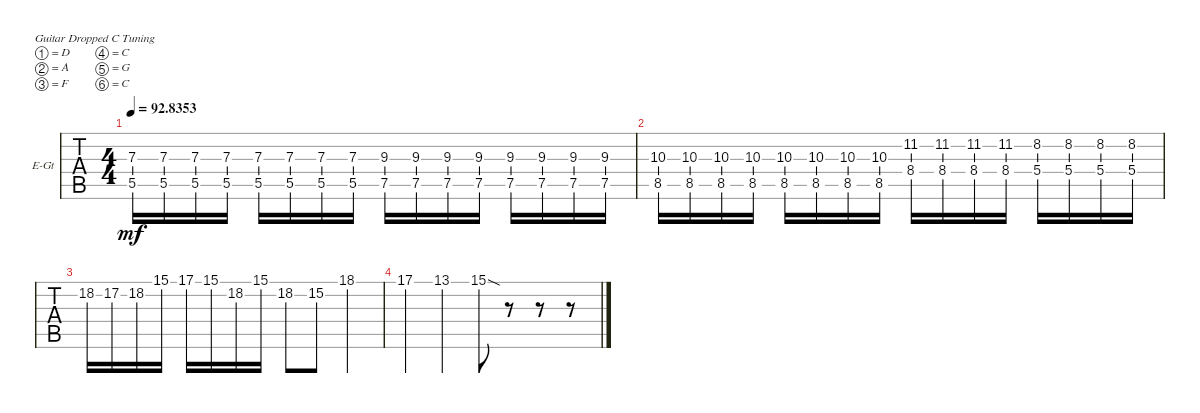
\defaultSystemsLayout 4
\bracketExtendMode groupsimilarinstruments
\firstSystemTrackNameOrientation horizontal
\otherSystemsTrackNameOrientation horizontal
\track ("Electric Guitar" "E-Gt") {instrument distortionguitar}
\staff {tabs}
\tuning (D4 A3 F3 C3 G2 C2)
\ts (4 4)
\tempo
92.8353
\accidentals auto
\clef g2
\ottava regular
\simile none
\ks c
(5.5 7.3).16{dy mf} (5.5 7.3).16 (5.5 7.3).16 (5.5 7.3).16 (5.5 7.3).16 (5.5 7.3).16 (5.5 7.3).16 (5.5 7.3).16 (7.5 9.3).16 (7.5 9.3).16 (7.5 9.3).16 (7.5 9.3).16 (7.5 9.3).16 (7.5 9.3).16 (7.5 9.3).16 (7.5 9.3).16 |
(8.5 10.3).16 (8.5 10.3).16 (8.5 10.3).16 (8.5 10.3).16 (8.5 10.3).16 (8.5 10.3).16 (8.5 10.3).16 (8.5 10.3).16 (8.4 11.2).16 (8.4 11.2).16 (8.4 11.2).16 (8.4 11.2).16 (5.4 8.2).16 (5.4 8.2).16 (5.4 8.2).16 (5.4 8.2).16 |
18.2.16 17.2.16 18.2.16 15.1.16 17.1.16 15.1.16 18.2.16 15.1.16 18.2.8 15.2.8 18.1.4 |
17.1.4 13.1.4 15.1{sod}.8 r.8 r.8 r.8
